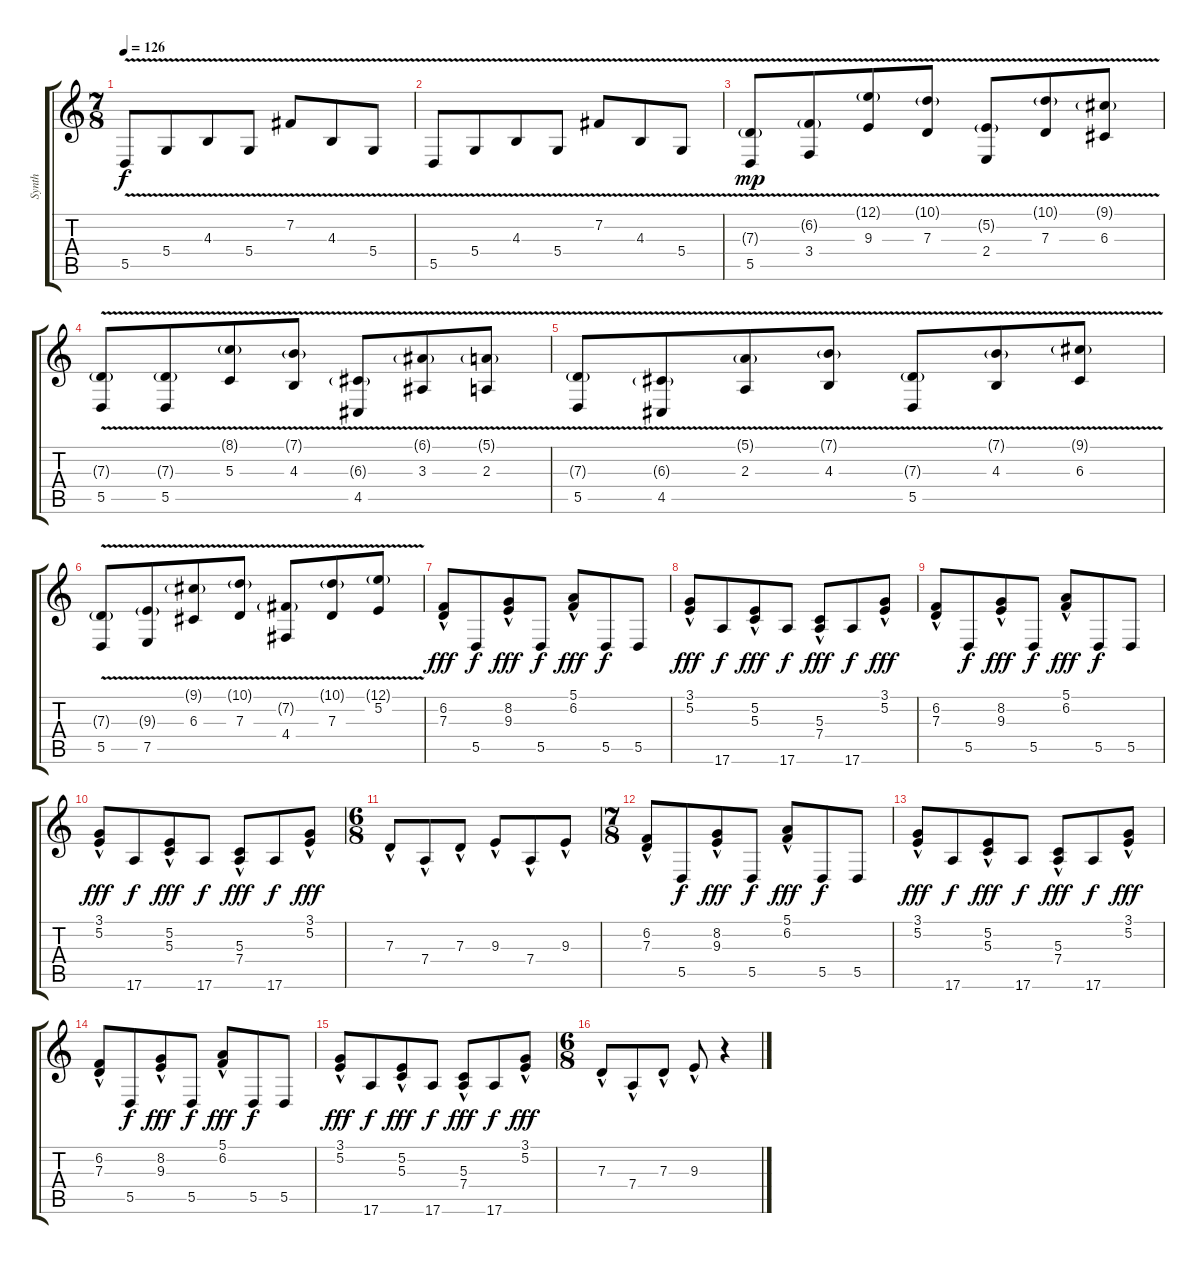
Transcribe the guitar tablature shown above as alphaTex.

\track ("Synth" "Synth") {instrument pad3polysynth}
\staff {score tabs}
\tuning (E4 B3 G3 D3 A2 E2) {hide}
\ts (7 8)
\tempo 126
\clef g2
\ks c
5.5{v}.8{dy f} 5.4{v}.8 4.3{v}.8 5.4{v}.8 7.2{v}.8 4.3{v}.8 5.4{v}.8 |
5.5{v}.8 5.4{v}.8 4.3{v}.8 5.4{v}.8 7.2{v}.8 4.3{v}.8 5.4{v}.8 |
(7.3{v g} 5.5{v}).8{dy mp} (6.2{v g} 3.4{v}).8 (12.1{v g} 9.3{v}).8 (10.1{v g} 7.3{v}).8 (5.2{v g} 2.4{v}).8 (10.1{v g} 7.3{v}).8 (9.1{v g} 6.3{v}).8 |
(7.3{v g} 5.5{v}).8 (7.3{v g} 5.5{v}).8 (8.1{v g} 5.3{v}).8 (7.1{v g} 4.3{v}).8 (6.3{v g} 4.5{v}).8 (6.1{v g} 3.3{v}).8 (5.1{v g} 2.3{v}).8 |
(7.3{v g} 5.5{v}).8 (6.3{v g} 4.5{v}).8 (5.1{v g} 2.3{v}).8 (7.1{v g} 4.3{v}).8 (7.3{v g} 5.5{v}).8 (7.1{v g} 4.3{v}).8 (9.1{v g} 6.3{v}).8 |
(7.3{v g} 5.5{v}).8 (9.3{v g} 7.5{v}).8 (9.1{v g} 6.3{v}).8 (10.1{v g} 7.3{v}).8 (7.2{v g} 4.4{v}).8 (10.1{v g} 7.3{v}).8 (12.1{v g} 5.2{v}).8 |
(6.2 7.3{hac}).8{dy fff} 5.5.8{dy f} (8.2 9.3{hac}).8{dy fff} 5.5.8{dy f} (5.1 6.2{hac}).8{dy fff} 5.5.8{dy f} 5.5.8 |
(3.1 5.2{hac}).8{dy fff} 17.6.8{dy f} (5.2 5.3{hac}).8{dy fff} 17.6.8{dy f} (5.3 7.4{hac}).8{dy fff} 17.6.8{dy f} (3.1 5.2{hac}).8{dy fff} |
(6.2 7.3{hac}).8 5.5.8{dy f} (8.2 9.3{hac}).8{dy fff} 5.5.8{dy f} (5.1 6.2{hac}).8{dy fff} 5.5.8{dy f} 5.5.8 |
(3.1 5.2{hac}).8{dy fff} 17.6.8{dy f} (5.2 5.3{hac}).8{dy fff} 17.6.8{dy f} (5.3 7.4{hac}).8{dy fff} 17.6.8{dy f} (3.1 5.2{hac}).8{dy fff} |
\ts (6 8)
7.3{hac}.8 7.4{hac}.8 7.3{hac}.8 9.3{hac}.8 7.4{hac}.8 9.3{hac}.8 |
\ts (7 8)
(6.2 7.3{hac}).8 5.5.8{dy f} (8.2 9.3{hac}).8{dy fff} 5.5.8{dy f} (5.1 6.2{hac}).8{dy fff} 5.5.8{dy f} 5.5.8 |
(3.1 5.2{hac}).8{dy fff} 17.6.8{dy f} (5.2 5.3{hac}).8{dy fff} 17.6.8{dy f} (5.3 7.4{hac}).8{dy fff} 17.6.8{dy f} (3.1 5.2{hac}).8{dy fff} |
(6.2 7.3{hac}).8 5.5.8{dy f} (8.2 9.3{hac}).8{dy fff} 5.5.8{dy f} (5.1 6.2{hac}).8{dy fff} 5.5.8{dy f} 5.5.8 |
(3.1 5.2{hac}).8{dy fff} 17.6.8{dy f} (5.2 5.3{hac}).8{dy fff} 17.6.8{dy f} (5.3 7.4{hac}).8{dy fff} 17.6.8{dy f} (3.1 5.2{hac}).8{dy fff} |
\ts (6 8)
7.3{hac}.8 7.4{hac}.8 7.3{hac}.8 9.3{hac}.8 r.4
